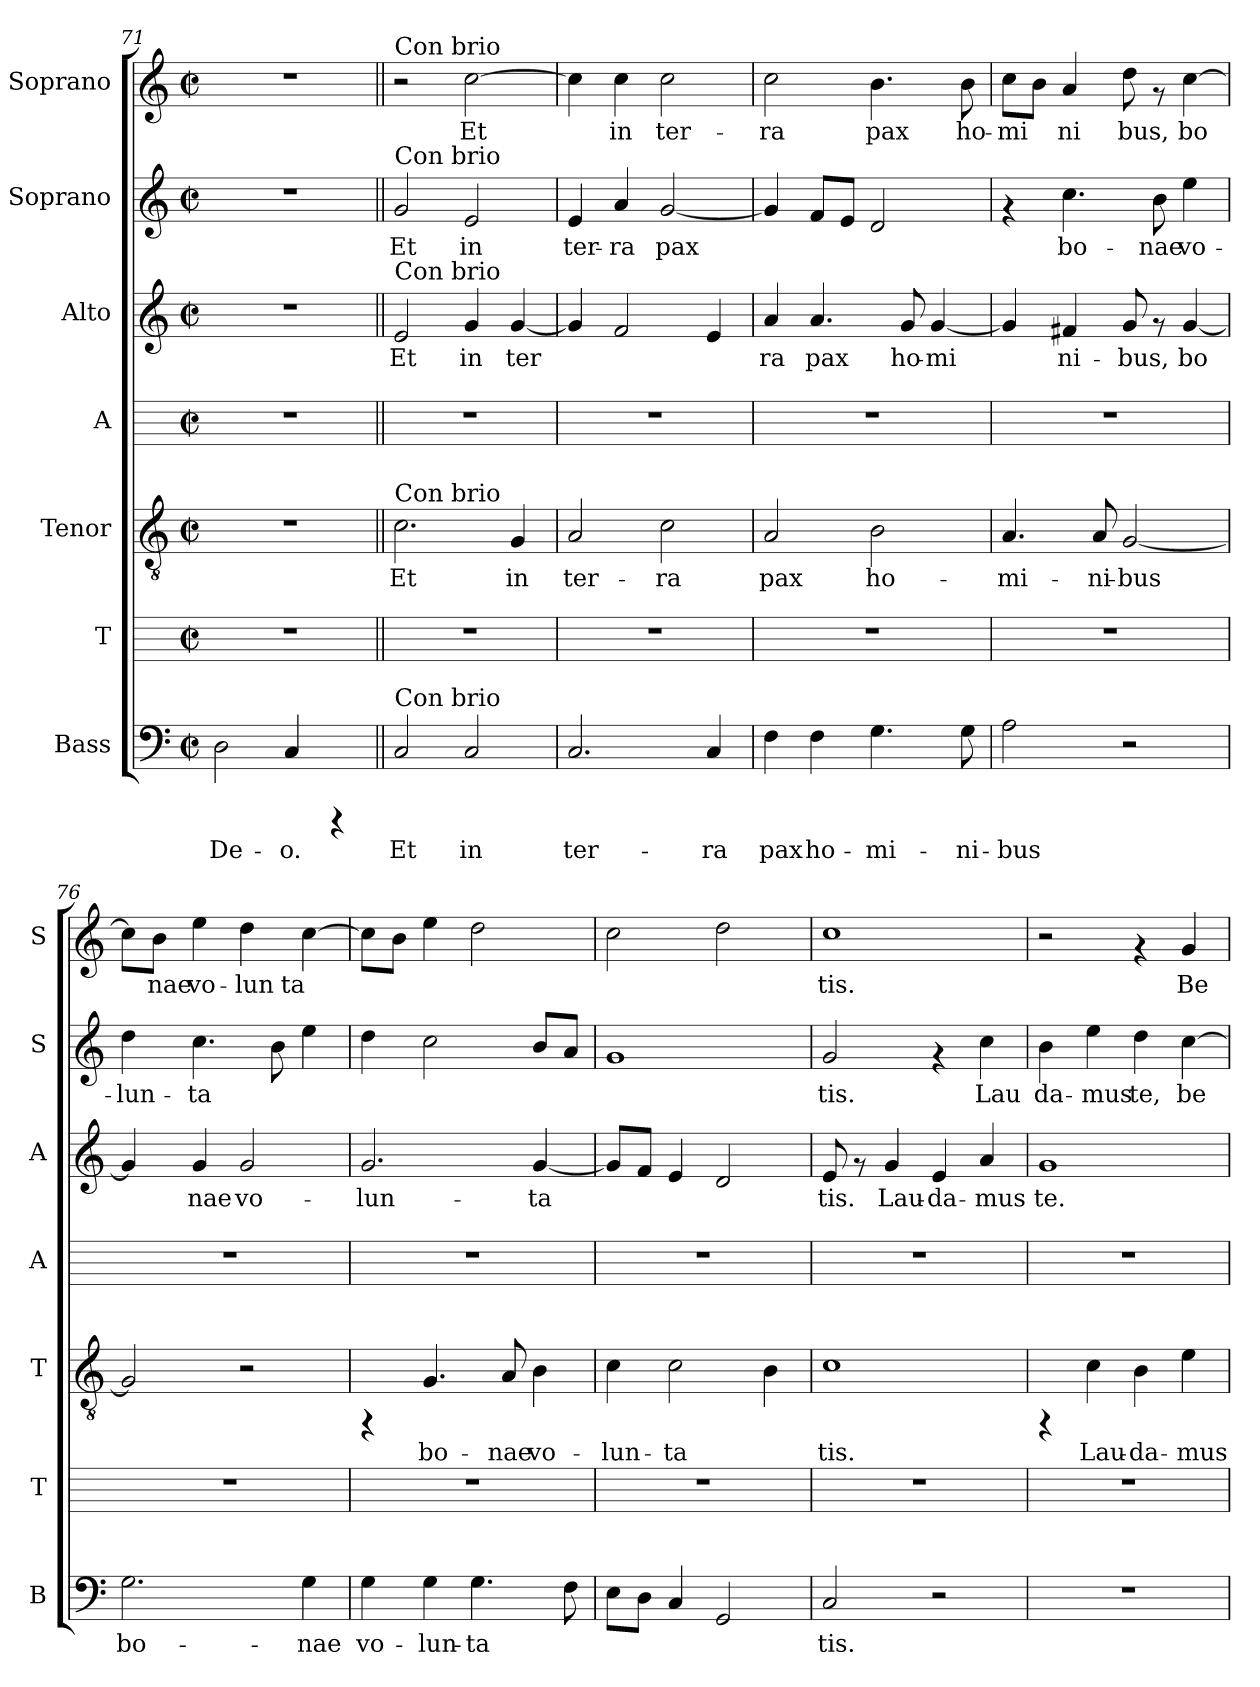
**kern	**text	**kern	**kern	**text	**kern	**kern	**text	**kern	**text	**kern	**text
*part7	*part7	*part6	*part5	*part5	*part4	*part3	*part3	*part2	*part2	*part1	*part1
*staff7	*staff7	*staff6	*staff5	*staff5	*staff4	*staff3	*staff3	*staff2	*staff2	*staff1	*staff1
*I"Bass	*	*I"T	*I"Tenor	*	*I"A	*I"Alto	*	*I"Soprano	*	*I"Soprano	*
*I'B	*	*I'T	*I'T	*	*I'A	*I'A	*	*I'S	*	*I'S	*
*clefF4	*	*	*clefGv2	*	*	*clefG2	*	*clefG2	*	*clefG2	*
*k[]	*	*k[]	*k[]	*	*k[]	*k[]	*	*k[]	*	*k[]	*
*C:	*	*C:	*C:	*	*C:	*C:	*	*C:	*	*C:	*
*M2/2	*	*M2/2	*M2/2	*	*M2/2	*M2/2	*	*M2/2	*	*M2/2	*
*met(c|)	*	*met(c|)	*met(c|)	*	*met(c|)	*met(c|)	*	*met(c|)	*	*met(c|)	*
=71	=71	=71	=71	=71	=71	=71	=71	=71	=71	=71	=71
!	!LO:LY:b:cj	!	!	!	!	!	!	!	!	!	!
2D\	De-	1r	1r	.	1r	1r	.	1r	.	1r	.
!	!LO:LY:b:cj	!	!	!	!	!	!	!	!	!	!
4C/	-o.	.	.	.	.	.	.	.	.	.	.
4rCCC	.	.	.	.	.	.	.	.	.	.	.
=72||	=72||	=72||	=72||	=72||	=72||	=72||	=72||	=72||	=72||	=72||	=72||
*MM120	*	*	*MM120	*	*	*MM120	*	*MM120	*	*MM120	*
!	!	!	!	!	!	!	!	!	!	!LO:TX:a:t=Con brio	!
!	!	!	!	!	!	!	!	!LO:TX:a:t=Con brio	!	!	!
!	!	!	!	!	!	!LO:TX:a:t=Con brio	!	!	!	!	!
!	!	!	!LO:TX:a:t=Con brio	!	!	!	!	!	!	!	!
!LO:TX:a:t=Con brio	!	!	!	!	!	!	!	!	!	!	!
!	!LO:LY:b:cj	!	!	!LO:LY:b:cj	!	!	!LO:LY:b:cj	!	!LO:LY:b:cj	!	!
2C/	Et	1r	2.c\	Et	1r	2e/	Et	2g/	Et	2r	.
!	!LO:LY:b:cj	!	!	!	!	!	!LO:LY:b:cj	!	!LO:LY:b:cj	!	!LO:LY:b:cj
2C/	in	.	.	.	.	4g/	in	2e/	in	[>2cc\	Et
!	!	!	!	!LO:LY:b:cj	!	!	!LO:LY:b:cj	!	!	!	!
.	.	.	4G/	in	.	[<4g/	ter-	.	.	.	.
=73	=73	=73	=73	=73	=73	=73	=73	=73	=73	=73	=73
!	!LO:LY:b:cj	!	!	!LO:LY:b:cj	!	!	!LO:LY:b:cj	!	!LO:LY:b:cj	!	!LO:LY:b:cj
2.C/	ter-	1r	2A/	ter-	1r	4g/]	--	4e/	ter-	4cc\]	.
!	!	!	!	!	!	!	!LO:LY:b:cj	!	!LO:LY:b:cj	!	!LO:LY:b:cj
.	.	.	.	.	.	2f/	--	4a/	-ra	4cc\	in
!	!	!	!	!LO:LY:b:cj	!	!	!	!	!LO:LY:b:cj	!	!LO:LY:b:cj
.	.	.	2c\	-ra	.	.	.	[<2g/	pax	2cc\	ter-
!	!LO:LY:b:cj	!	!	!	!	!	!LO:LY:b:cj	!	!	!	!
4C/	-ra	.	.	.	.	4e/	--	.	.	.	.
=74	=74	=74	=74	=74	=74	=74	=74	=74	=74	=74	=74
!	!LO:LY:b:cj	!	!	!LO:LY:b:cj	!	!	!LO:LY:b:cj	!	!LO:LY:b:cj	!	!LO:LY:b:cj
4F\	pax	1r	2A/	pax	1r	4a/	-ra	4g/]	.	2cc\	-ra
!	!LO:LY:b:cj	!	!	!	!	!	!LO:LY:b:cj	!	!LO:LY:b:cj	!	!
4F\	ho-	.	.	.	.	4.a/	pax	8f/L	.	.	.
!	!	!	!	!	!	!	!	!	!LO:LY:b:cj	!	!
.	.	.	.	.	.	.	.	8e/J	.	.	.
!	!LO:LY:b:cj	!	!	!LO:LY:b:cj	!	!	!	!	!LO:LY:b:cj	!	!LO:LY:b:cj
4.G\	-mi-	.	2B\	ho-	.	.	.	2d/	.	4.b\	pax
!	!	!	!	!	!	!	!LO:LY:b:cj	!	!	!	!
.	.	.	.	.	.	8g/	ho-	.	.	.	.
!	!	!	!	!	!	!	!LO:LY:b:cj	!	!	!	!
.	.	.	.	.	.	[<4g/	-mi-	.	.	.	.
!	!LO:LY:b:cj	!	!	!	!	!	!	!	!	!	!LO:LY:b:cj
8G\	-ni-	.	.	.	.	.	.	.	.	8b\	ho-
!!LO:LB:g=z
=75	=75	=75	=75	=75	=75	=75	=75	=75	=75	=75	=75
!	!LO:LY:b:cj	!	!	!LO:LY:b:cj	!	!	!LO:LY:b:cj	!	!	!	!LO:LY:b:cj
2A\	-bus	1r	4.A/	-mi-	1r	4g/]	--	4rf	.	8cc\L	-mi-
!	!	!	!	!	!	!	!	!	!	!	!LO:LY:b:cj
.	.	.	.	.	.	.	.	.	.	8b\J	--
!	!	!	!	!	!	!	!LO:LY:b:cj	!	!LO:LY:b:cj	!	!LO:LY:b:cj
.	.	.	.	.	.	4f#X/	-ni-	4.cc\	bo-	4a/	-ni
!	!	!	!	!LO:LY:b:cj	!	!	!	!	!	!	!
.	.	.	8A/	-ni-	.	.	.	.	.	.	.
!	!	!	!	!LO:LY:b:cj	!	!	!LO:LY:b:cj	!	!	!	!LO:LY:b:cj
2r	.	.	[<2G/	-bus	.	8g/	-bus,	.	.	8dd\	bus,
!	!	!	!	!	!	!	!	!	!LO:LY:b:cj	!	!
.	.	.	.	.	.	8rf	.	8b\	-nae	8rf	.
!	!	!	!	!	!	!	!LO:LY:b:cj	!	!LO:LY:b:cj	!	!LO:LY:b:cj
.	.	.	.	.	.	[<4g/	bo-	4ee\	vo-	[>4cc\	bo-
=76	=76	=76	=76	=76	=76	=76	=76	=76	=76	=76	=76
!	!LO:LY:b:cj	!	!	!LO:LY:b:cj	!	!	!LO:LY:b:cj	!	!LO:LY:b:cj	!	!LO:LY:b:cj
2.G\	bo-	1r	2G/]	.	1r	4g/]	--	4dd\	-lun-	8cc\L]	--
!	!	!	!	!	!	!	!	!	!	!	!LO:LY:b:cj
.	.	.	.	.	.	.	.	.	.	8b\J	-nae
!	!	!	!	!	!	!	!LO:LY:b:cj	!	!LO:LY:b:cj	!	!LO:LY:b:cj
.	.	.	.	.	.	4g/	-nae	4.cc\	-ta-	4ee\	vo-
!	!	!	!	!	!	!	!LO:LY:b:cj	!	!	!	!LO:LY:b:cj
.	.	.	2r	.	.	2g/	vo-	.	.	4dd\	-lun
!	!	!	!	!	!	!	!	!	!LO:LY:b:cj	!	!
.	.	.	.	.	.	.	.	8b\	--	.	.
!	!LO:LY:b:cj	!	!	!	!	!	!	!	!LO:LY:b:cj	!	!LO:LY:b:cj
4G\	-nae	.	.	.	.	.	.	4ee\	--	[>4cc\	ta-
=77	=77	=77	=77	=77	=77	=77	=77	=77	=77	=77	=77
!	!LO:LY:b:cj	!	!	!	!	!	!LO:LY:b:cj	!	!LO:LY:b:cj	!	!LO:LY:b:cj
4G\	vo-	1r	4rFF	.	1r	2.g/	-lun-	4dd\	--	8cc\L]	--
!	!	!	!	!	!	!	!	!	!	!	!LO:LY:b:cj
.	.	.	.	.	.	.	.	.	.	8b\J	--
!	!LO:LY:b:cj	!	!	!LO:LY:b:cj	!	!	!	!	!LO:LY:b:cj	!	!LO:LY:b:cj
4G\	-lun-	.	4.G/	bo-	.	.	.	2cc\	--	4ee\	--
!	!LO:LY:b:cj	!	!	!	!	!	!	!	!	!	!LO:LY:b:cj
4.G\	-ta-	.	.	.	.	.	.	.	.	2dd\	--
!	!	!	!	!LO:LY:b:cj	!	!	!	!	!	!	!
.	.	.	8A/	-nae	.	.	.	.	.	.	.
!	!	!	!	!LO:LY:b:cj	!	!	!LO:LY:b:cj	!	!LO:LY:b:cj	!	!
.	.	.	4B\	vo-	.	[<4g/	-ta-	8b/L	--	.	.
!	!LO:LY:b:cj	!	!	!	!	!	!	!	!LO:LY:b:cj	!	!
8F\	--	.	.	.	.	.	.	8a/J	--	.	.
=78	=78	=78	=78	=78	=78	=78	=78	=78	=78	=78	=78
!	!LO:LY:b:cj	!	!	!LO:LY:b:cj	!	!	!LO:LY:b:cj	!	!LO:LY:b:cj	!	!LO:LY:b:cj
8E\L	--	1r	4c\	-lun-	1r	8g/L]	--	1g	--	2cc\	--
!	!LO:LY:b:cj	!	!	!	!	!	!LO:LY:b:cj	!	!	!	!
8D\J	--	.	.	.	.	8f/J	--	.	.	.	.
!	!LO:LY:b:cj	!	!	!LO:LY:b:cj	!	!	!LO:LY:b:cj	!	!	!	!
4C/	--	.	2c\	-ta-	.	4e/	--	.	.	.	.
!	!LO:LY:b:cj	!	!	!	!	!	!LO:LY:b:cj	!	!	!	!LO:LY:b:cj
2GG/	--	.	.	.	.	2d/	--	.	.	2dd\	--
!	!	!	!	!LO:LY:b:cj	!	!	!	!	!	!	!
.	.	.	4B\	--	.	.	.	.	.	.	.
=79	=79	=79	=79	=79	=79	=79	=79	=79	=79	=79	=79
!	!LO:LY:b:cj	!	!	!LO:LY:b:cj	!	!	!LO:LY:b:cj	!	!LO:LY:b:cj	!	!LO:LY:b:cj
2C/	-tis.	1r	1c	-tis.	1r	8e/	-tis.	2g/	-tis.	1cc	-tis.
.	.	.	.	.	.	8rf	.	.	.	.	.
!	!	!	!	!	!	!	!LO:LY:b:cj	!	!	!	!
.	.	.	.	.	.	4g/	Lau-	.	.	.	.
!	!	!	!	!	!	!	!LO:LY:b:cj	!	!	!	!
2r	.	.	.	.	.	4e/	-da-	4rf	.	.	.
!	!	!	!	!	!	!	!LO:LY:b:cj	!	!LO:LY:b:cj	!	!
.	.	.	.	.	.	4a/	-mus	4cc\	Lau	.	.
=80	=80	=80	=80	=80	=80	=80	=80	=80	=80	=80	=80
!	!	!	!	!	!	!	!LO:LY:b:cj	!	!LO:LY:b:cj	!	!
1r	.	1r	4rFF	.	1r	1g	te.	4b\	da-	2r	.
!	!	!	!	!LO:LY:b:cj	!	!	!	!	!LO:LY:b:cj	!	!
.	.	.	4c\	Lau-	.	.	.	4ee\	-mus	.	.
!	!	!	!	!LO:LY:b:cj	!	!	!	!	!LO:LY:b:cj	!	!
.	.	.	4B\	-da-	.	.	.	4dd\	te,	4rf	.
!	!	!	!	!LO:LY:b:cj	!	!	!	!	!LO:LY:b:cj	!	!LO:LY:b:cj
.	.	.	4e\	-mus	.	.	.	[>4cc\	be-	4g/	Be-
=	=	=	=	=	=	=	=	=	=	=	=
*-	*-	*-	*-	*-	*-	*-	*-	*-	*-	*-	*-
